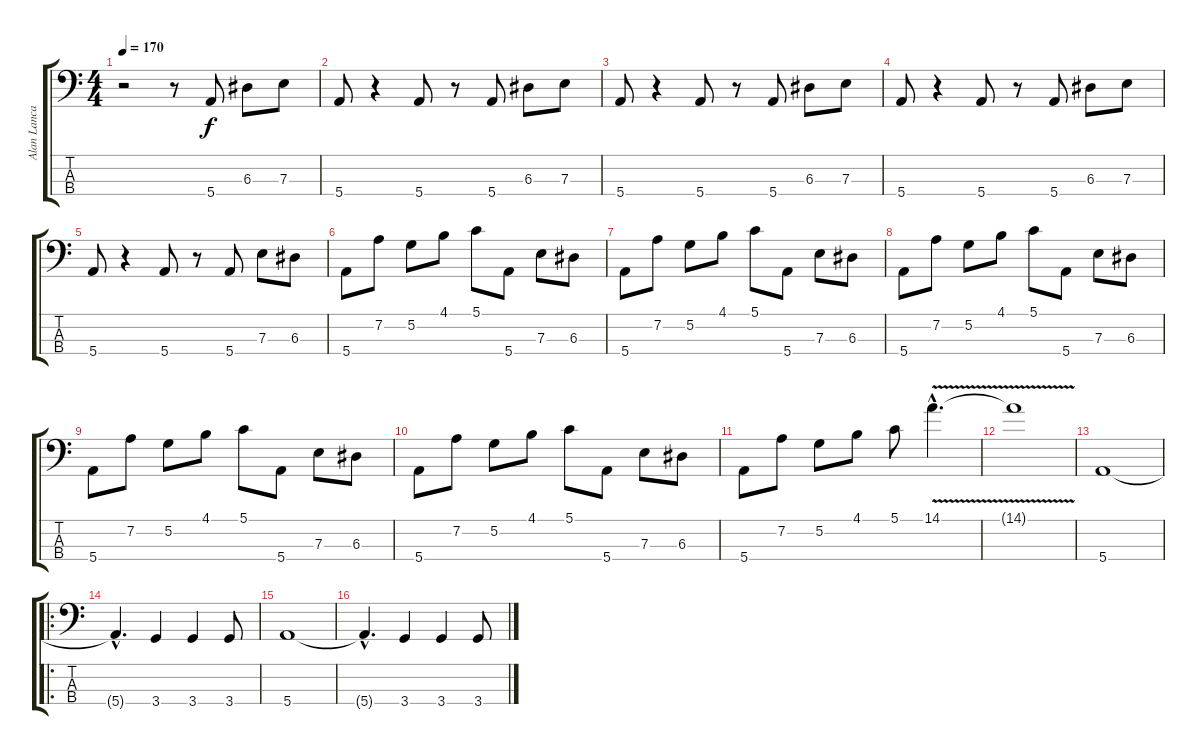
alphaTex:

\track ("Alan Lancaster" "Alan Lanca") {instrument electricbassfinger}
\staff {score tabs}
\tuning (G2 D2 A1 E1) {hide}
\ts (4 4)
\tempo 170
\clef f4
\ks c
r.2{dy f instrument electricbassfinger} r.8 5.4.8 6.3.8 7.3.8 |
5.4.8 r.4 5.4.8 r.8 5.4.8 6.3.8 7.3.8 |
5.4.8 r.4 5.4.8 r.8 5.4.8 6.3.8 7.3.8 |
5.4.8 r.4 5.4.8 r.8 5.4.8 6.3.8 7.3.8 |
5.4.8 r.4 5.4.8 r.8 5.4.8 7.3.8 6.3.8 |
5.4.8 7.2.8 5.2.8 4.1.8 5.1.8 5.4.8 7.3.8 6.3.8 |
5.4.8 7.2.8 5.2.8 4.1.8 5.1.8 5.4.8 7.3.8 6.3.8 |
5.4.8 7.2.8 5.2.8 4.1.8 5.1.8 5.4.8 7.3.8 6.3.8 |
5.4.8 7.2.8 5.2.8 4.1.8 5.1.8 5.4.8 7.3.8 6.3.8 |
5.4.8 7.2.8 5.2.8 4.1.8 5.1.8 5.4.8 7.3.8 6.3.8 |
5.4.8 7.2.8 5.2.8 4.1.8 5.1.8 14.1{v hac}.4{d} |
14.1{t}.1 |
5.4.1 |
\ro
5.4{hac t}.4{d} 3.4.4 3.4.4 3.4.8 |
5.4.1 |
5.4{hac t}.4{d} 3.4.4 3.4.4 3.4.8
